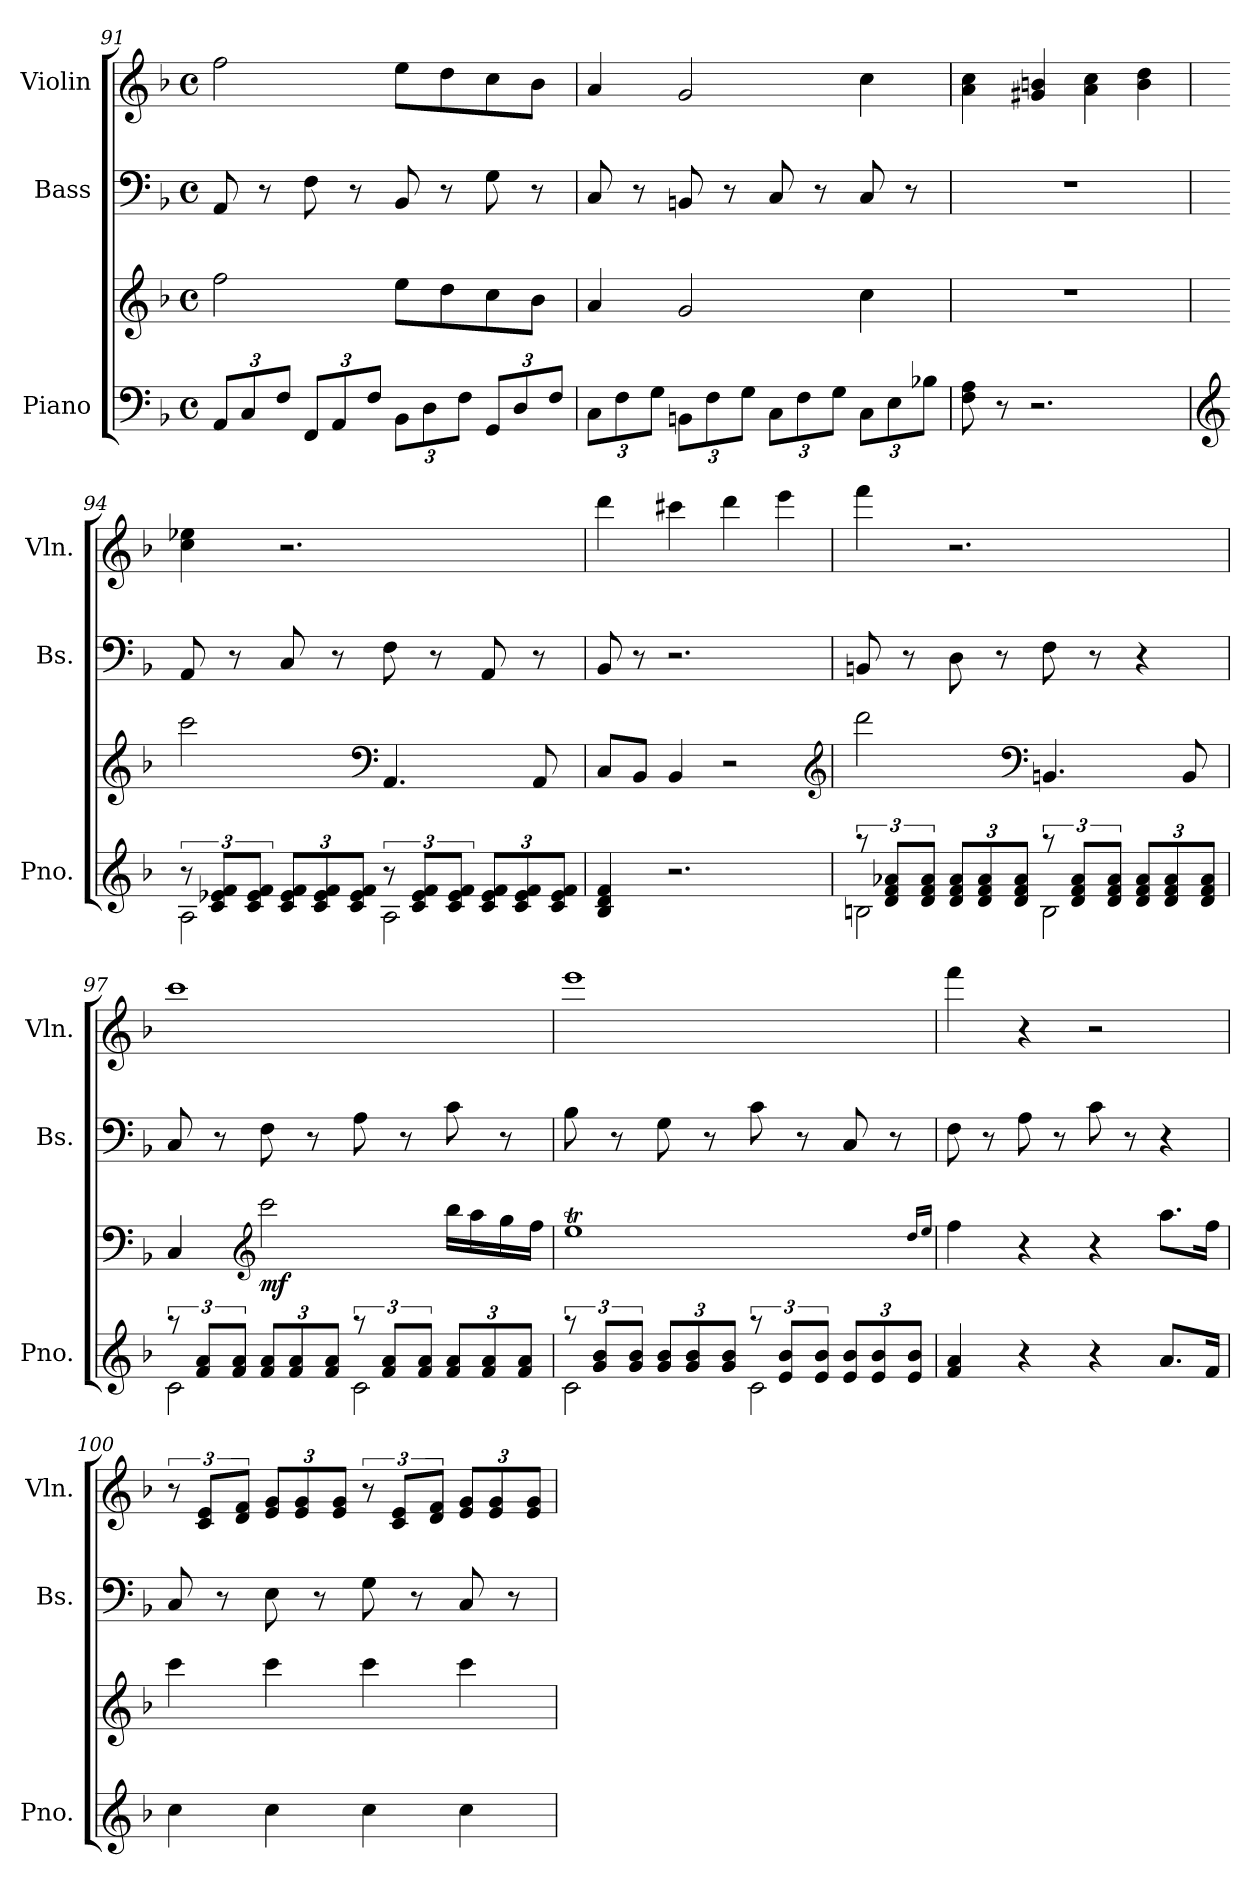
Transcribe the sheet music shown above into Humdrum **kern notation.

**kern	**kern	**dynam	**kern	**kern
*part3	*part3	*part3	*part2	*part1
*staff4	*staff3	*staff3/4	*staff2	*staff1
*I"Piano	*	*	*I"Bass	*I"Violin
*I'Pno.	*	*	*I'Bs.	*I'Vln.
*clefF4	*clefG2	*	*clefF4	*clefG2
*	*	*	*ITrd7c12	*
*k[b-]	*k[b-]	*	*k[b-]	*k[b-]
*F:	*F:	*	*F:	*F:
*M4/4	*M4/4	*	*M4/4	*M4/4
*met(c)	*met(c)	*	*met(c)	*met(c)
=91	=91	=91	=91	=91
12AA/L	2ff\	.	8AAA/	2ff\
12C/	.	.	.	.
.	.	.	8r	.
12F/J	.	.	.	.
12FF/L	.	.	8FF\	.
12AA/	.	.	.	.
.	.	.	8r	.
12F/J	.	.	.	.
12BB-\L	8ee\L	.	8BBB-/	8ee\L
12D\	.	.	.	.
.	8dd\	.	8r	8dd\
12F\J	.	.	.	.
12GG/L	8cc\	.	8GG\	8cc\
12D/	.	.	.	.
.	8b-\J	.	8r	8b-\J
12F/J	.	.	.	.
=92	=92	=92	=92	=92
12C\L	4a/	.	8CC/	4a/
12F\	.	.	.	.
.	.	.	8r	.
12G\J	.	.	.	.
12BBn\L	2g/	.	8BBBn/	2g/
12F\	.	.	.	.
.	.	.	8r	.
12G\J	.	.	.	.
12C\L	.	.	8CC/	.
12F\	.	.	.	.
.	.	.	8r	.
12G\J	.	.	.	.
12C\L	4cc\	.	8CC/	4cc\
12E\	.	.	.	.
.	.	.	8r	.
12B-X\J	.	.	.	.
=93	=93	=93	=93	=93
8F\ 8A\	1r	.	1r	4a\ 4cc\
8r	.	.	.	.
2.r	.	.	.	4g#X/ 4bn/
.	.	.	.	4a\ 4cc\
.	.	.	.	4b\ 4dd\
!!LO:PB:g=z
=94	=94	=94	=94	=94
*clefG2	*	*	*	*
*^	*	*	*	*
12ra	2A\	2ccc\	.	8AAA/	4cc\ 4ee-X\
12c/ 12e-X/ 12f/L	.	.	.	.	.
.	.	.	.	8r	.
12c/ 12e-/ 12f/J	.	.	.	.	.
12c/ 12e-/ 12f/L	.	.	.	8CC/	2.r
12c/ 12e-/ 12f/	.	.	.	.	.
.	.	.	.	8r	.
12c/ 12e-/ 12f/J	.	.	.	.	.
*	*	*clefF4	*	*	*
12ra	2A\	4.AA/	.	8FF\	.
12c/ 12e-/ 12f/L	.	.	.	.	.
.	.	.	.	8r	.
12c/ 12e-/ 12f/J	.	.	.	.	.
12c/ 12e-/ 12f/L	.	.	.	8AAA/	.
12c/ 12e-/ 12f/	.	.	.	.	.
.	.	8AA/	.	8r	.
12c/ 12e-/ 12f/J	.	.	.	.	.
*v	*v	*	*	*	*
=95	=95	=95	=95	=95
4B-/ 4d/ 4f/	8C/L	.	8BBB-/	4ddd\
.	8BB-/J	.	8r	.
2.r	4BB-/	.	2.r	4ccc#X\
.	2r	.	.	4ddd\
.	.	.	.	4eee\
*	*clefG2	*	*	*
=96	=96	=96	=96	=96
*^	*	*	*	*
12raa	2Bn\	2ddd\	.	8BBBn/	4fff\
12d/ 12f/ 12a-X/L	.	.	.	.	.
.	.	.	.	8r	.
12d/ 12f/ 12a-/J	.	.	.	.	.
12d/ 12f/ 12a-/L	.	.	.	8DD\	2.r
12d/ 12f/ 12a-/	.	.	.	.	.
.	.	.	.	8r	.
12d/ 12f/ 12a-/J	.	.	.	.	.
*	*	*clefF4	*	*	*
12raa	2B\	4.BBn/	.	8FF\	.
12d/ 12f/ 12a-/L	.	.	.	.	.
.	.	.	.	8r	.
12d/ 12f/ 12a-/J	.	.	.	.	.
12d/ 12f/ 12a-/L	.	.	.	4r	.
12d/ 12f/ 12a-/	.	.	.	.	.
.	.	8BB/	.	.	.
12d/ 12f/ 12a-/J	.	.	.	.	.
=97	=97	=97	=97	=97	=97
12raa	2c\	4C/	.	8CC/	1ccc
12f/ 12a/L	.	.	.	.	.
.	.	.	.	8r	.
12f/ 12a/J	.	.	.	.	.
*	*	*clefG2	*	*	*
!	!	!	!LO:DY:b	!	!
12f/ 12a/L	.	2ccc\	mf	8FF\	.
12f/ 12a/	.	.	.	.	.
.	.	.	.	8r	.
12f/ 12a/J	.	.	.	.	.
12raa	2c\	.	.	8AA\	.
12f/ 12a/L	.	.	.	.	.
.	.	.	.	8r	.
12f/ 12a/J	.	.	.	.	.
12f/ 12a/L	.	16bb-\LL	.	8C\	.
.	.	16aa\	.	.	.
12f/ 12a/	.	.	.	.	.
.	.	16gg\	.	8r	.
12f/ 12a/J	.	.	.	.	.
.	.	16ff\JJ	.	.	.
!!LO:LB:g=z
=98	=98	=98	=98	=98	=98
12raa	2c\	1eet	.	8BB-\	1eee
12g/ 12b-/L	.	.	.	.	.
.	.	.	.	8r	.
12g/ 12b-/J	.	.	.	.	.
12g/ 12b-/L	.	.	.	8GG\	.
12g/ 12b-/	.	.	.	.	.
.	.	.	.	8r	.
12g/ 12b-/J	.	.	.	.	.
12raa	2c\	.	.	8C\	.
12e/ 12b-/L	.	.	.	.	.
.	.	.	.	8r	.
12e/ 12b-/J	.	.	.	.	.
12e/ 12b-/L	.	.	.	8CC/	.
12e/ 12b-/	.	.	.	.	.
.	.	.	.	8r	.
12e/ 12b-/J	.	.	.	.	.
*v	*v	*	*	*	*
.	16qdd/LL	.	.	.
.	16qee/JJ	.	.	.
=99	=99	=99	=99	=99
4f/ 4a/	4ff\	.	8FF\	4fff\
.	.	.	8r	.
4r	4r	.	8AA\	4r
.	.	.	8r	.
4r	4r	.	8C\	2r
.	.	.	8r	.
8.a/L	8.aa\L	.	4r	.
16f/Jk	16ff\Jk	.	.	.
=100	=100	=100	=100	=100
4cc\	4ccc\	.	8CC/	12r
.	.	.	.	12c/ 12e/L
.	.	.	8r	.
.	.	.	.	12d/ 12f/J
4cc\	4ccc\	.	8EE\	12e/ 12g/L
.	.	.	.	12e/ 12g/
.	.	.	8r	.
.	.	.	.	12e/ 12g/J
4cc\	4ccc\	.	8GG\	12r
.	.	.	.	12c/ 12e/L
.	.	.	8r	.
.	.	.	.	12d/ 12f/J
4cc\	4ccc\	.	8CC/	12e/ 12g/L
.	.	.	.	12e/ 12g/
.	.	.	8r	.
.	.	.	.	12e/ 12g/J
=	=	=	=	=
*-	*-	*-	*-	*-
